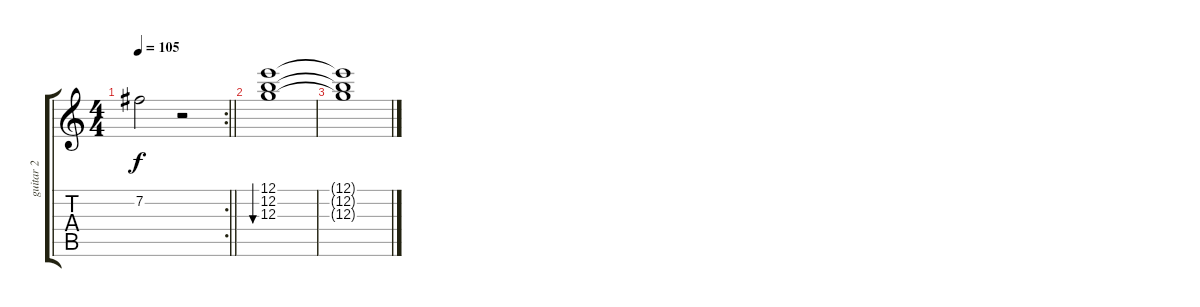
\track ("guitar 2" "guitar 2") {instrument acousticguitarsteel}
\staff {score tabs}
\tuning (E4 B3 G3 D3 A2 E2) {hide}
\rc 2
\ts (4 4)
\tempo 105
\clef g2
\barLineRight lightlight
\ks c
7.2{t}.2{dy f} r.2 |
(12.1 12.2 12.3).1{bu 240} |
(12.1{t} 12.2{t} 12.3{t}).1
